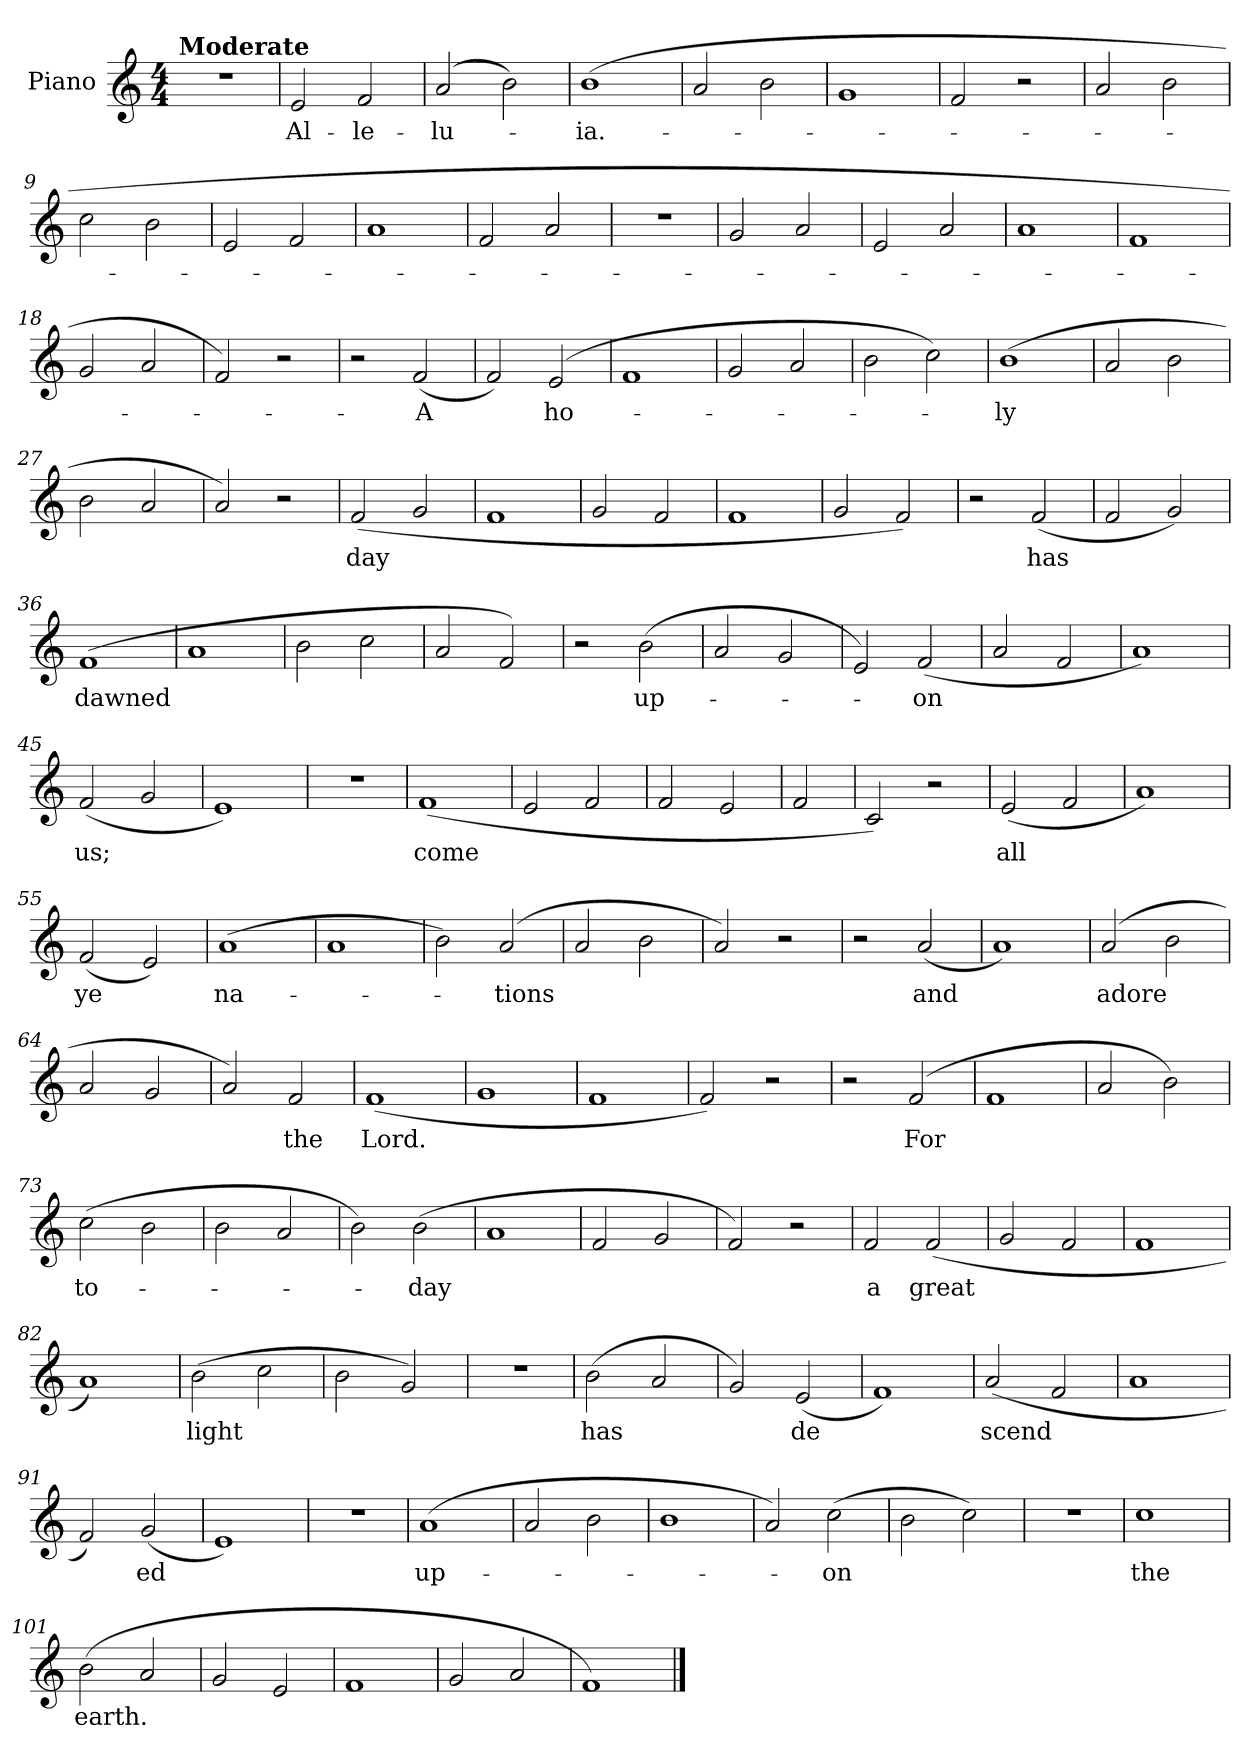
**kern	**text
*part1	*part1
*staff1	*staff1
*I"Piano	*
*I'Pno.	*
*clefG2	*
*k[]	*
*M4/4	*
*MM120	*
=1	=1
!LO:TX:a:B:t=Moderate	!
1r	.
=2	=2
2e/	Al-
2f/	-le-
=3	=3
(>2a/	-lu-
2b\)	.
=4	=4
(<1b	-ia.-
=5	=5
2a/	.
2b\	.
=6	=6
1g	.
=7	=7
2f/	.
2r	.
=8	=8
2a/	.
2b\	.
=9	=9
2cc\	.
2b\	.
=10	=10
2e/	.
2f/	.
!!LO:LB:g=z
=11	=11
1a	.
=12	=12
2f/	.
2a/	.
=13	=13
1r	.
=14	=14
2g/	.
2a/	.
=15	=15
2e/	.
2a/	.
=16	=16
1a	.
=17	=17
1f	.
=18	=18
2g/	.
2a/	.
=19	=19
2f/)	.
2r	.
=20	=20
2r	.
(<2f/	A
=21	=21
2f/)	.
(>2e/	ho-
!!LO:LB:g=z
=22	=22
1f	.
=23	=23
2g/	.
2a/	.
=24	=24
2b\	.
2cc\)	.
=25	=25
(<1b	ly
=26	=26
2a/	.
2b\	.
=27	=27
2b\	.
2a/	.
=28	=28
2a/)	.
2r	.
=29	=29
(>2f/	day
2g/	.
=30	=30
1f	.
=31	=31
2g/	.
2f/	.
=32	=32
1f	.
!!LO:LB:g=z
=33	=33
2g/	.
2f/)	.
=34	=34
2r	.
(>2f/	has
=35	=35
2f/	.
2g/)	.
=36	=36
(>1f	dawned
=37	=37
1a	.
=38	=38
2b\	.
2cc\	.
=39	=39
2a/	.
2f/)	.
=40	=40
2r	.
(<2b\	up-
=41	=41
2a/	.
2g/	.
=42	=42
2e/)	.
(>2f/	-on
=43	=43
2a/	.
2f/	.
!!LO:LB:g=z
=44	=44
1a)	.
=45	=45
(>2f/	us;
2g/	.
=46	=46
1e)	.
=47	=47
1r	.
=48	=48
(<1f	come
=49	=49
2e/	.
2f/	.
=50	=50
2f/	.
2e/	.
=51	=51
2f/	.
=52	=52
2c/)	.
2r	.
=53	=53
(>2e/	all
2f/	.
=54	=54
1a)	.
!!LO:LB:g=z
=55	=55
(<2f/	ye
2e/)	.
=56	=56
(>1a	na-
=57	=57
1a	.
=58	=58
2b\)	.
(>2a/	-tions
=59	=59
2a/	.
2b\	.
=60	=60
2a/)	.
2r	.
=61	=61
2r	.
(>2a/	and
=62	=62
1a)	.
=63	=63
(>2a/	adore
2b\	.
=64	=64
2a/	.
2g/	.
=65	=65
2a/)	.
2f/	the
!!LO:LB:g=z
=66	=66
(>1f	Lord.
=67	=67
1g	.
=68	=68
1f	.
=69	=69
2f/)	.
2r	.
=70	=70
2r	.
(>2f/	For
=71	=71
1f	.
=72	=72
2a/	.
2b\)	.
=73	=73
(<2cc\	to-
2b\	.
=74	=74
2b\	.
2a/	.
=75	=75
2b\)	.
(<2b\	-day
=76	=76
1a	.
!!LO:LB:g=z
=77	=77
2f/	.
2g/	.
=78	=78
2f/)	.
2r	.
=79	=79
2f/	a
(>2f/	great
=80	=80
2g/	.
2f/	.
=81	=81
1f	.
=82	=82
1a)	.
=83	=83
(>2b\	light
2cc\	.
=84	=84
2b\	.
2g/)	.
=85	=85
1r	.
=86	=86
(<2b\	has
2a/	.
=87	=87
2g/)	.
(>2e/	de
!!LO:LB:g=z
=88	=88
1f)	.
=89	=89
(<2a/	scend
2f/	.
=90	=90
1a	.
=91	=91
2f/)	.
(<2g/	ed
=92	=92
1e)	.
=93	=93
1r	.
=94	=94
(>1a	up-
=95	=95
2a/	.
2b\	.
=96	=96
1b	.
=97	=97
2a/)	.
(<2cc\	-on
=98	=98
2b\	.
2cc\)	.
!!LO:LB:g=z
=99	=99
1r	.
=100	=100
1cc	the
=101	=101
(<2b\	earth.
2a/	.
=102	=102
2g/	.
2e/	.
=103	=103
1f	.
=104	=104
2g/	.
2a/	.
=105	=105
1f)	.
==	==
*-	*-
